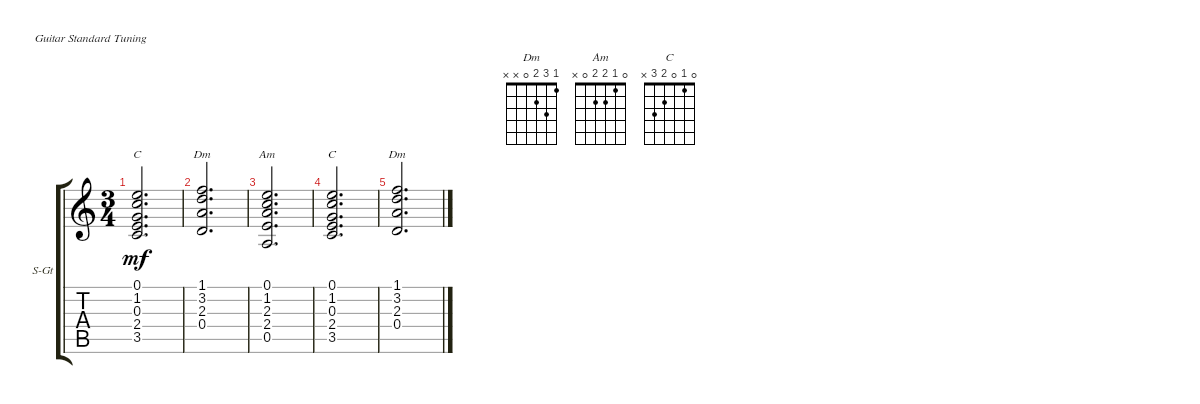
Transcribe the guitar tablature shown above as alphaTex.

\defaultSystemsLayout 4
\bracketExtendMode groupsimilarinstruments
\firstSystemTrackNameOrientation horizontal
\otherSystemsTrackNameOrientation horizontal
\track ("Chords" "S-Gt") {instrument acousticguitarsteel}
\staff {score tabs}
\tuning (E4 B3 G3 D3 A2 E2)
\chord ("Dm" 1 3 2 0 x x)
\chord ("Am" 0 1 2 2 0 x)
\chord ("C" 0 1 0 2 3 x)
\ts (3 4)
\tempo (120 hide)
\clef g2
\ks c
(3.5 2.4 0.3 1.2 0.1).2{d ch "C" dy mf} |
(0.4 2.3 3.2 1.1).2{d ch "Dm"} |
(0.5 2.4 2.3 1.2 0.1).2{d ch "Am"} |
(3.5 2.4 0.3 1.2 0.1).2{d ch "C"} |
(0.4 2.3 3.2 1.1).2{d ch "Dm"}
